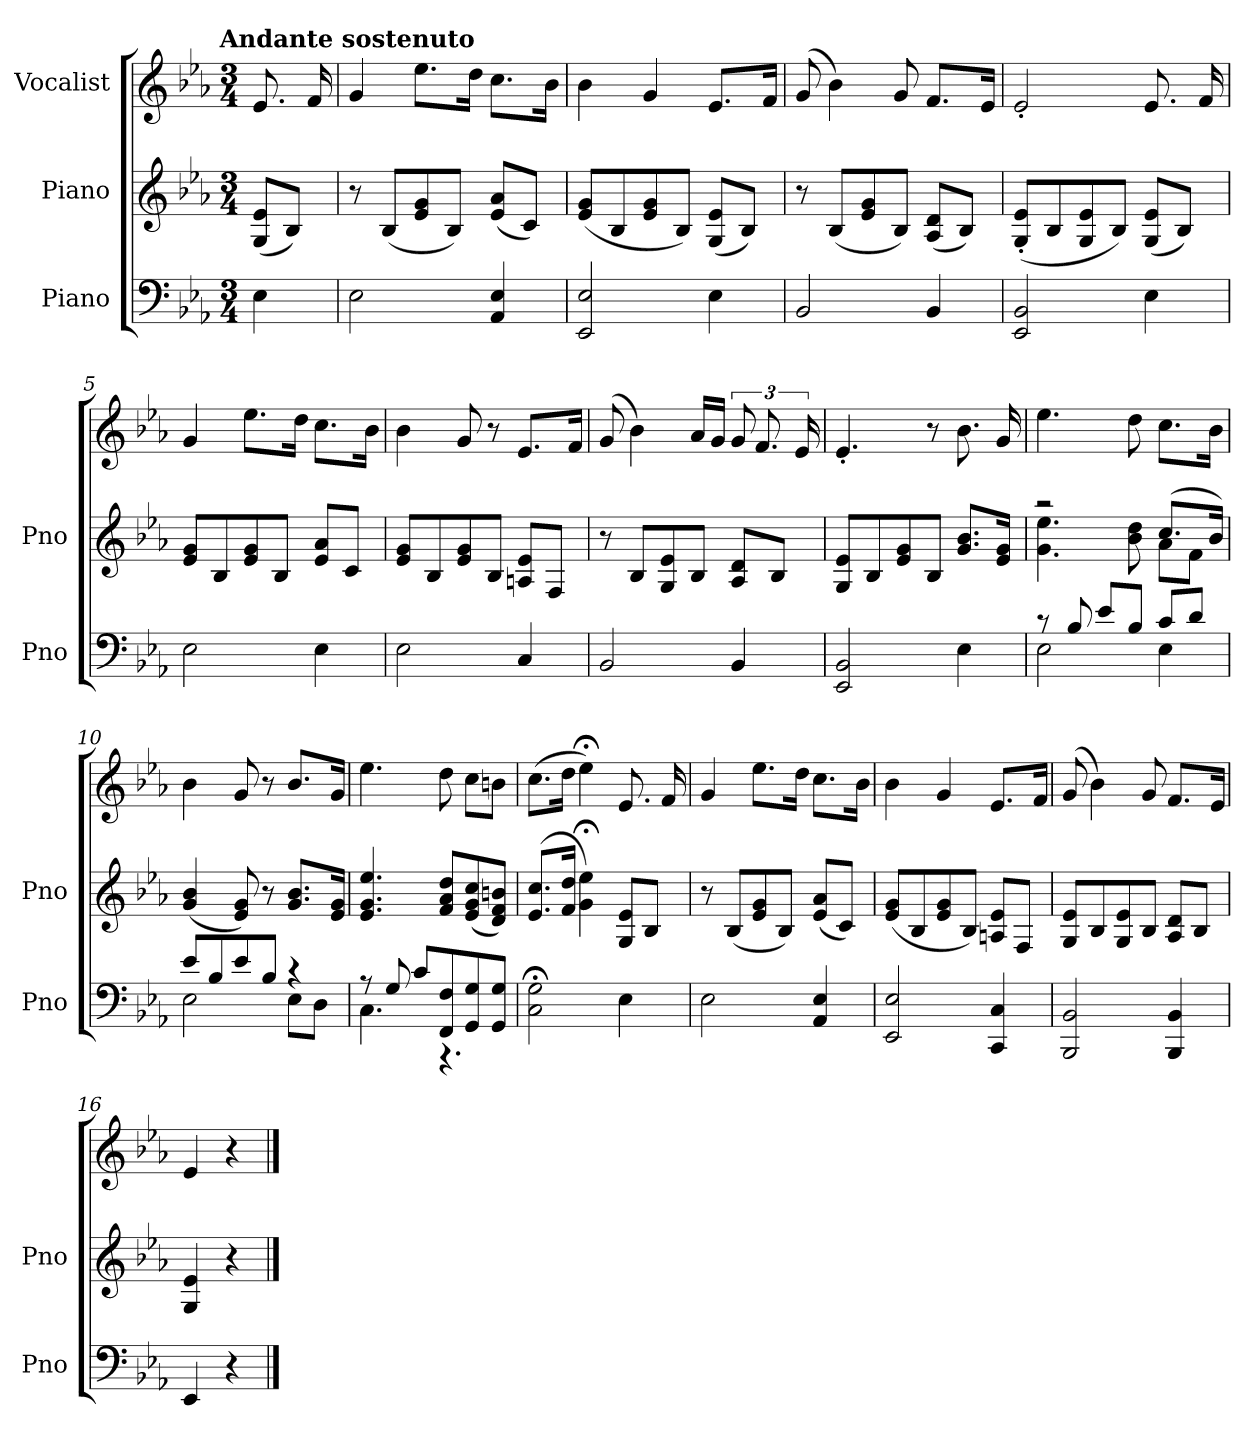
**kern	**kern	**kern
*part3	*part2	*part1
*staff3	*staff2	*staff1
*I"Piano	*I"Piano	*I"Vocalist
*I'Pno	*I'Pno	*
*clefF4	*clefG2	*clefG2
*k[b-e-a-]	*k[b-e-a-]	*k[b-e-a-]
*E-:	*E-:	*E-:
!!LO:TX:omd:t=Andante sostenuto
*M3/4	*M3/4	*M3/4
*MM72	*MM72	*MM72
=	=	=
4E-	(8G 8e-L	8.e-
.	8B-J)	.
.	.	16f
=1	=1	=1
2E-	8r	4g
.	(8B-L	.
.	8e- 8g	8.ee-L
.	8B-J)	.
.	.	16ddJk
4AA- 4E-	(8e- 8a-L	8.ccL
.	8cJ)	.
.	.	16b-Jk
=2	=2	=2
2EE- 2E-	(8e- 8gL	4b-
.	8B-	.
.	8e- 8g	4g
.	8B-J)	.
4E-	(8G 8e-L	8.e-L
.	8B-J)	.
.	.	16fJk
=3	=3	=3
2BB-	8r	(8g
.	(8B-L	4b-)
.	8e- 8g	.
.	8B-J)	8g
4BB-	(8A- 8dL	8.fL
.	8B-J)	.
.	.	16e-Jk
=4	=4	=4
2EE- 2BB-	(8G' 8e-'L	2e-'
.	8B-	.
.	8G 8e-	.
.	8B-J)	.
4E-	(8G 8e-L	8.e-
.	8B-J)	.
.	.	16f
=5	=5	=5
2E-	8e- 8gL	4g
.	8B-	.
.	8e- 8g	8.ee-L
.	8B-J	.
.	.	16ddJk
4E-	8e- 8a-L	8.ccL
.	8cJ	.
.	.	16b-Jk
=6	=6	=6
2E-	8e- 8gL	4b-
.	8B-	.
.	8e- 8g	8g
.	8B-J	8r
4C	8An 8e-L	8.e-L
.	8FJ	.
.	.	16fJk
=7	=7	=7
2BB-	8r	(8g
.	8B-L	4b-)
.	8G 8e-	.
.	8B-J	16a-LL
.	.	16gJJ
4BB-	8A- 8dL	12gL
.	.	12.f
.	8B-J	.
.	.	24e-
=8	=8	=8
2EE- 2BB-	8G 8e-L	4.e-'
.	8B-	.
.	8e- 8g	.
.	8B-J	8r
4E-	8.g 8.b-L	8.b-
.	16e- 16gJk	16g
=9	=9	=9
*^	*^	*
8r	2E-	2r	4.g 4.ee-	4.ee-
8B-	.	.	.	.
8e-L	.	.	.	.
8B-J	.	.	8b- 8dd	8dd
8cL	4E-	(8.ccL	8a-L	8.ccL
8dJ	.	.	8fJ	.
.	.	16b-Jk)	.	16b-Jk
*	*	*v	*v	*
=10	=10	=10	=10
8e-L	2E-	(4g 4b-	4b-
8B-	.	.	.
8e-	.	8e- 8g)	8g
8B-J	.	8r	8r
4r	8E-L	8.g 8.b-L	8.b-L
.	8DJ	.	.
.	.	16e- 16gJk	16gJk
=11	=11	=11	=11
8r	4.C	4.e- 4.g 4.ee-	4.ee-
8G	.	.	.
8cL	.	.	.
8FF 8F	4.r	8f 8a- 8ddL	8dd
8GG 8G	.	(8e- 8g 8cc	8ccL
8GG 8GJ	.	8d 8f 8bnJ)	8bnJ
*v	*v	*	*
=12	=12	=12
2C;< 2G;<	(8.e- 8.ccL	(8.ccL
.	16f 16ddJk	16ddJk
.	4g;< 4ee-;<)	4ee-;<)
4E-	8G 8e-L	8.e-
.	8B-J	.
.	.	16f
=13	=13	=13
2E-	8r	4g
.	(8B-L	.
.	8e- 8g	8.ee-L
.	8B-J)	.
.	.	16ddJk
4AA- 4E-	(8e- 8a-L	8.ccL
.	8cJ)	.
.	.	16b-Jk
=14	=14	=14
2EE- 2E-	(8e- 8gL	4b-
.	8B-	.
.	8e- 8g	4g
.	8B-J)	.
4CC 4C	8An 8e-L	8.e-L
.	8FJ	.
.	.	16fJk
=15	=15	=15
2BBB- 2BB-	8G 8e-L	(8g
.	8B-	4b-)
.	8G 8e-	.
.	8B-J	8g
4BBB- 4BB-	8A- 8dL	8.fL
.	8B-J	.
.	.	16e-Jk
=16	=16	=16
4EE-	4G 4e-	4e-
4r	4r	4r
==	==	==
*-	*-	*-
